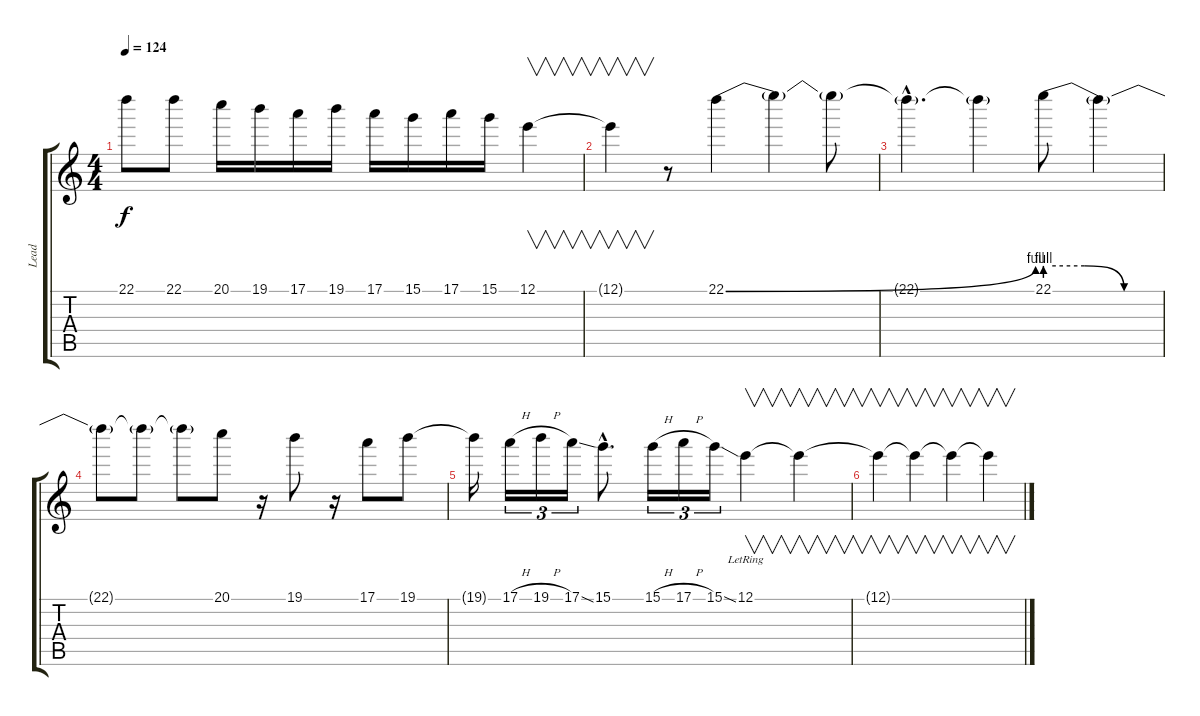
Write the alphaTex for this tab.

\track ("Lead" "Lead") {instrument overdrivenguitar}
\staff {score tabs}
\tuning (E4 B3 G3 D3 A2 E2) {hide}
\ts (4 4)
\tempo 124
\clef g2
\ks c
22.1{t}.8{dy f} 22.1.8 20.1.16 19.1.16 17.1.16 19.1.16 17.1.16 15.1.16 17.1.16 15.1.16 12.1.4{v} |
12.1{t}.4{v} r.8 22.1{be (bend 0 0 60 4)}.4 22.1{t}.4 22.1{t}.8 |
22.1{hac t}.4{d} 22.1{t}.4 22.1{be (custom 0 4 20 4 40 0 60 0)}.8 22.1{t}.4 |
22.1{t}.8 22.1{t}.8 22.1{t}.8 20.1.8 r.16 19.1.8 r.16 17.1.8 19.1.8 |
19.1{t}.16 17.1{h}.16{tu (3 2)} 19.1{h}.16{tu (3 2)} 17.1{ss}.16{tu (3 2)} 15.1{hac}.8{d} 15.1{h}.16{tu (3 2)} 17.1{h}.16{tu (3 2)} 15.1{ss}.16{tu (3 2)} 12.1{lr}.4{v volume 7} 12.1{t}.4{v} |
12.1{t}.4{v} 12.1{t}.4{v} 12.1{t}.4{v} 12.1{t}.4{v}
